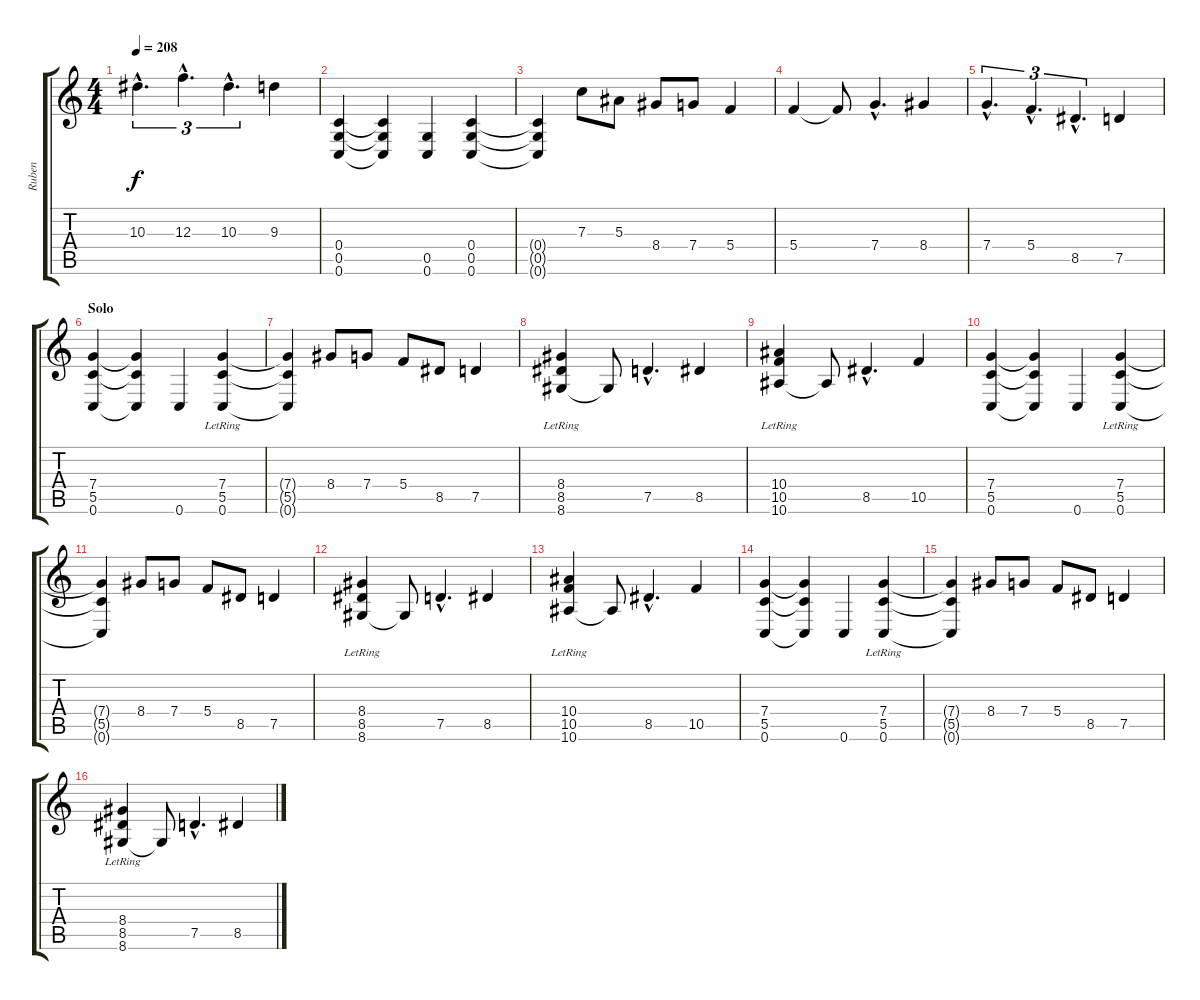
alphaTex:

\track ("Ruben" "Ruben") {instrument distortionguitar}
\staff {score tabs}
\tuning (D4 A3 F3 C3 G2 C2) {hide}
\ts (4 4)
\tempo 208
\clef g2
\ks c
10.3{hac}.4{d tu (3 2) dy f} 12.3{hac}.4{d tu (3 2)} 10.3{hac}.4{d tu (3 2)} 9.3.4 |
(0.4 0.5 0.6).4 (0.4{t} 0.5{t} 0.6{t}).4 (0.5 0.6).4 (0.4 0.5 0.6).4 |
(0.4{t} 0.5{t} 0.6{t}).4 7.3.8 5.3.8 8.4.8 7.4.8 5.4.4 |
5.4.4 5.4{t}.8 7.4{hac}.4{d} 8.4.4 |
7.4{hac}.4{d tu (3 2)} 5.4{hac}.4{d tu (3 2)} 8.5{hac}.4{d tu (3 2)} 7.5.4 |
\section ("" "Solo")
(7.4 5.5 0.6).4 (7.4{t} 5.5{t} 0.6{t}).4 0.6.4 (7.4{lr} 5.5{lr} 0.6{lr}).4 |
(7.4{t} 5.5{t} 0.6{t}).4 8.4.8 7.4.8 5.4.8 8.5.8 7.5.4 |
(8.4{lr} 8.5{lr} 8.6{lr}).4 8.6{t}.8 7.5{hac}.4{d} 8.5.4 |
(10.4{lr} 10.5 10.6).4 10.6{t}.8 8.5{hac}.4{d} 10.5.4 |
(7.4 5.5 0.6).4 (7.4{t} 5.5{t} 0.6{t}).4 0.6.4 (7.4{lr} 5.5{lr} 0.6{lr}).4 |
(7.4{t} 5.5{t} 0.6{t}).4 8.4.8 7.4.8 5.4.8 8.5.8 7.5.4 |
(8.4{lr} 8.5{lr} 8.6{lr}).4 8.6{t}.8 7.5{hac}.4{d} 8.5.4 |
(10.4{lr} 10.5 10.6).4 10.6{t}.8 8.5{hac}.4{d} 10.5.4 |
(7.4 5.5 0.6).4 (7.4{t} 5.5{t} 0.6{t}).4 0.6.4 (7.4{lr} 5.5{lr} 0.6{lr}).4 |
(7.4{t} 5.5{t} 0.6{t}).4 8.4.8 7.4.8 5.4.8 8.5.8 7.5.4 |
(8.4{lr} 8.5{lr} 8.6{lr}).4 8.6{t}.8 7.5{hac}.4{d} 8.5.4
